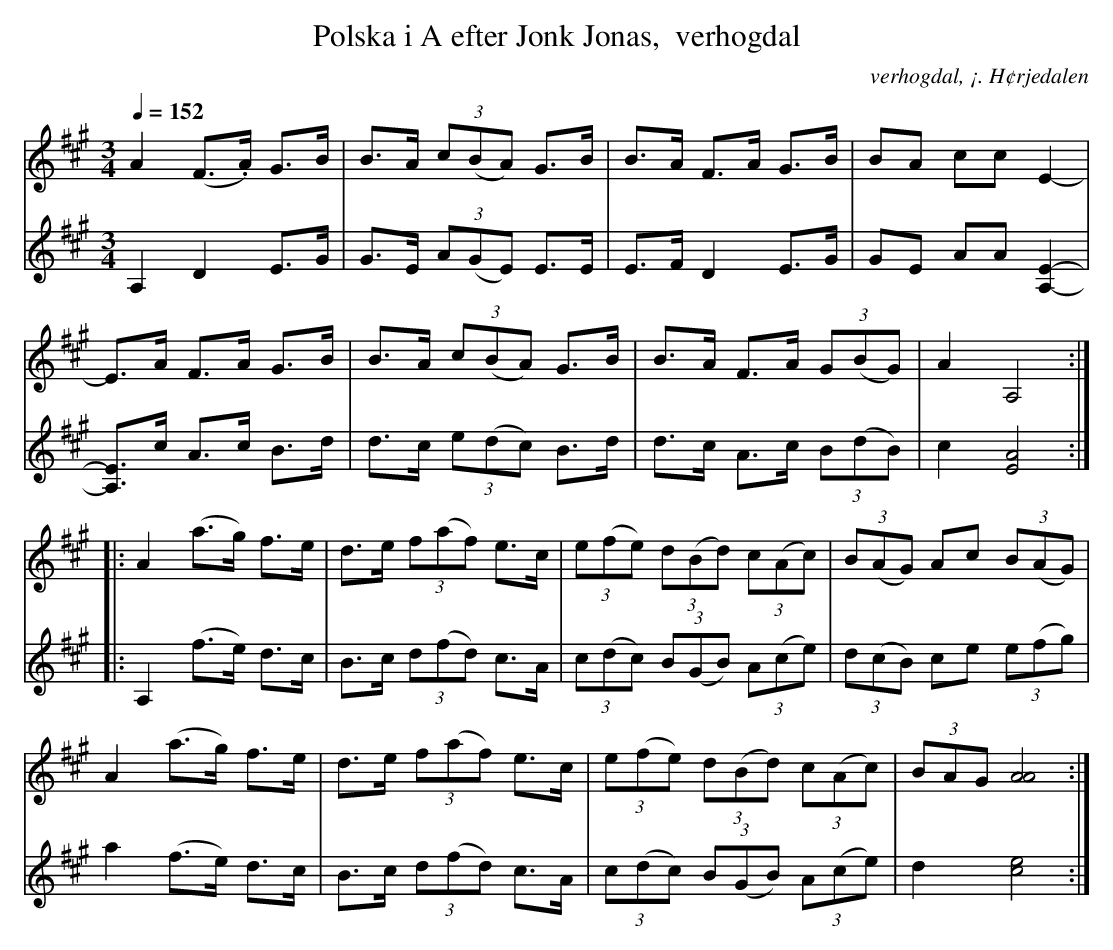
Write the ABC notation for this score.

X:1
T:Polska i A efter Jonk Jonas,  verhogdal
O: verhogdal, ¡. H¢rjedalen
M:3/4
L:1/8
Q:1/4=152
K:A
V:1
A2 (F>.A) G>B|B>A (3c(BA) G>B|B>A F>A G>B|BA cc E2-|!
E>A F>A G>B|B>A (3c(BA) G>B|B>A F>A (3G(BG)|A2 A,4::!
A2 (a>g) f>e|d>e (3f(af) e>c|(3e(fe) (3d(Bd) (3c(Ac)|(3B(AG) Ac (3B(AG)|!
A2 (a>g) f>e|d>e (3f(af) e>c|(3e(fe) (3d(Bd) (3c(Ac)|(3BAG [A4A4]:|]
V:2
A,2 D2 E>G|G>E (3A(GE) E>E|E>F D2 E>G|GE AA [E2-A,2-]|!
[A,3/2E3/2]c/ A>c B>d|d>c (3e(dc) B>d|d>c A>c (3B(dB)|c2 [E4A4]::!
A,2 (f>e) d>c|B>c (3d(fd) c>A|(3c(dc) (3B(GB) (3A(ce)|(3d(cB) ce (3e(fg)|!
a2 (f>e) d>c|B>c (3d(fd) c>A|(3c(dc) (3B(GB) (3A(ce)|d2 [c4e4]:|]
